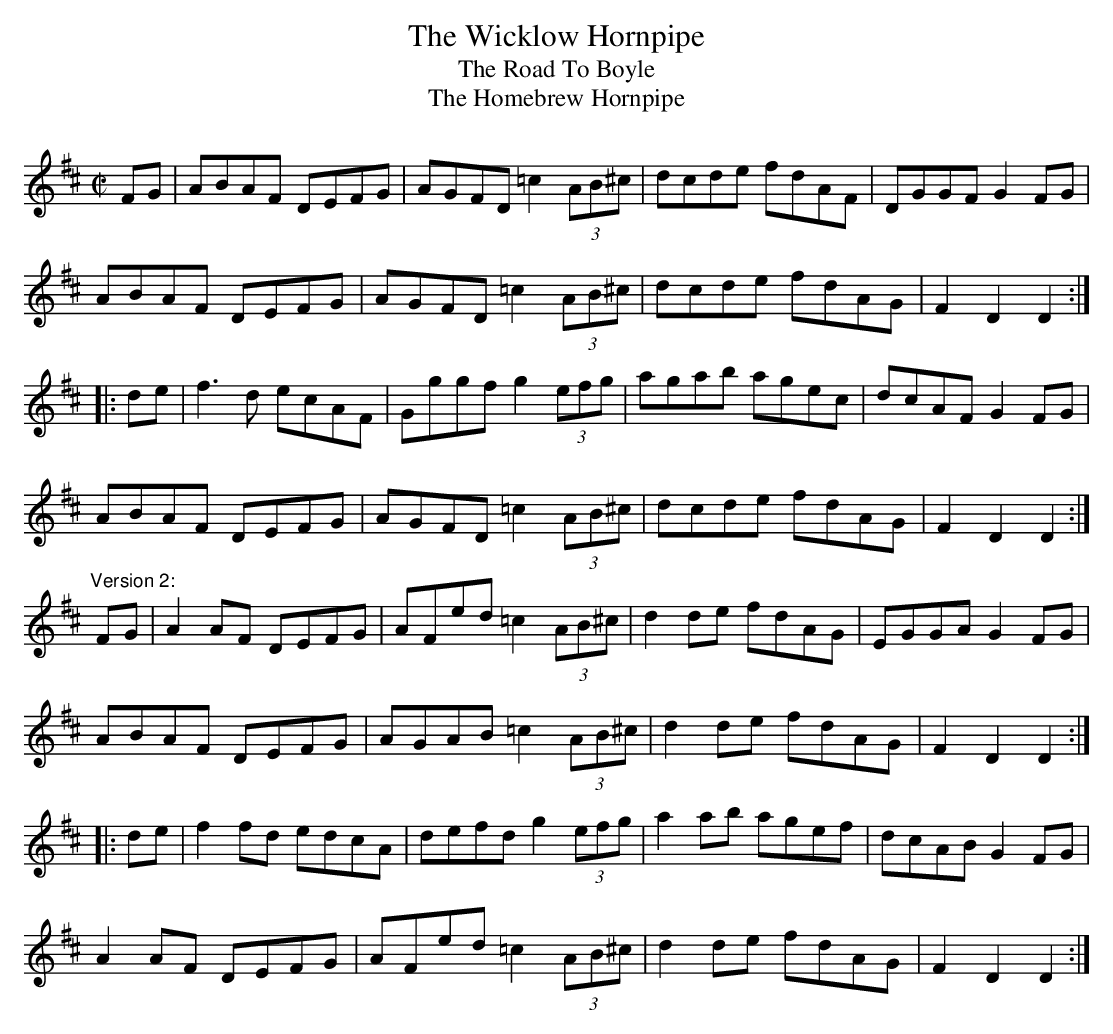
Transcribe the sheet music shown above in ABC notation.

X:1
T:Wicklow Hornpipe, The
T:Road To Boyle, The
T:Homebrew Hornpipe, The
M:C|
K:D
FG|ABAF DEFG|AGFD =c2 (3AB^c|dcde fdAF|DGGF G2FG|
ABAF DEFG|AGFD =c2 (3AB^c|dcde fdAG|F2D2 D2:|
|:de|f3d ecAF|Gggf g2 (3efg|agab agec|dcAF G2FG|
ABAF DEFG|AGFD =c2 (3AB^c|dcde fdAG|F2D2 D2:|
"Version 2:"
FG|A2AF DEFG|AFed =c2 (3AB^c|d2de fdAG|EGGA G2FG|
ABAF DEFG|AGAB =c2 (3AB^c|d2de fdAG|F2D2 D2:|
|:de|f2fd edcA|defd g2 (3efg|a2ab agef|dcAB G2FG|
A2AF DEFG|AFed =c2 (3AB^c|d2de fdAG|F2D2 D2:|
